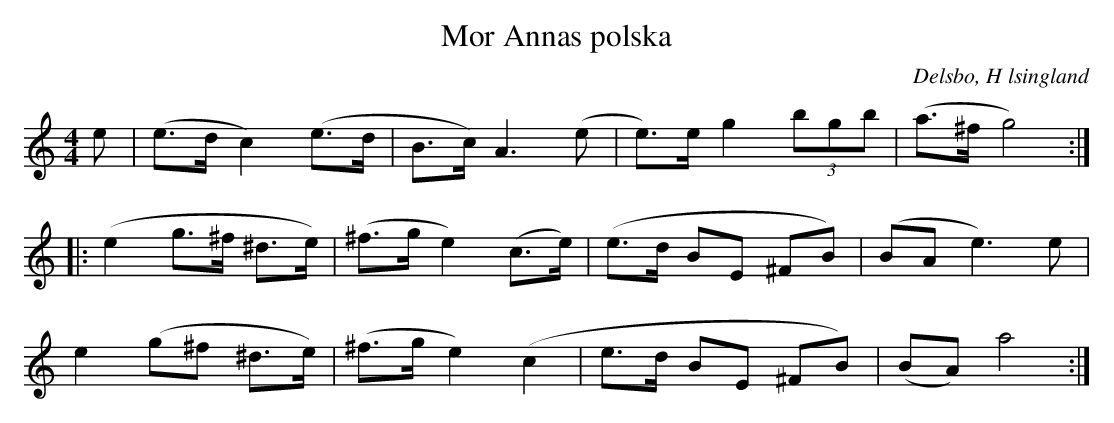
X:1
T: Mor Annas polska
O: Delsbo, H lsingland
M: 4/4
L: 1/8
K: Am
e|(e>d c2) (e>d|B>c) A3(e|e)>e g2 (3bgb|(a>^f g4):|
|:(e2 g>^f ^d>e)|(^f>g e2) (c>e)|(e>d BE ^FB)|(BA e3) e|
e2 (g^f ^d>e)|(^f>g e2) (c2|e>d BE ^FB)|(BA) a4:|
